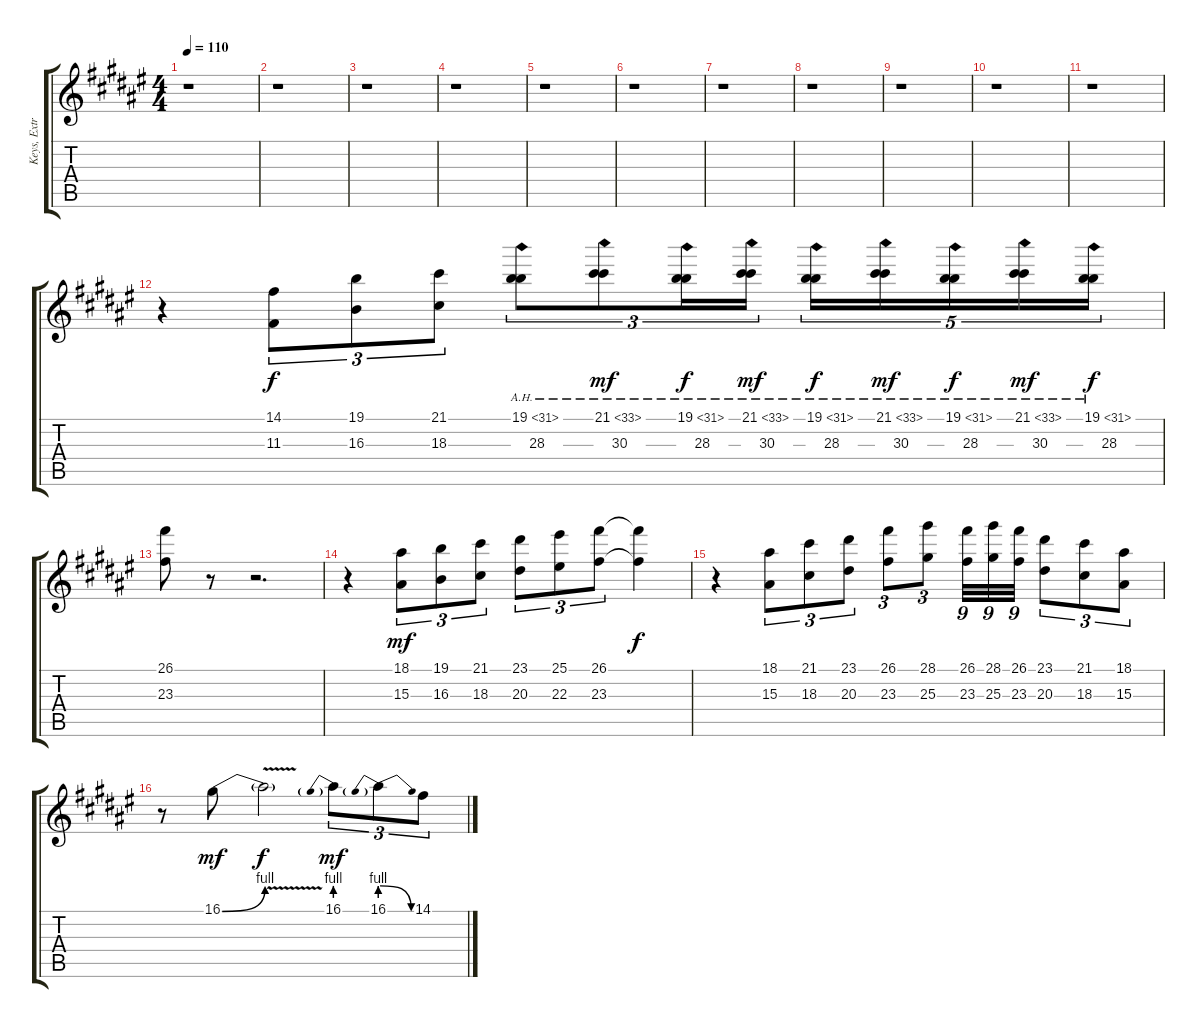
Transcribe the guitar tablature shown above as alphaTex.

\track ("Keys, Extra Guitar, Etc." "Keys, Extr") {instrument brightacousticpiano}
\staff {score tabs}
\tuning (E4 B3 G3 D3 A2 E2) {hide}
\ts (4 4)
\tempo 110
\clef g2
\ks f#
r.1{dy f} |
r.1 |
r.1 |
r.1 |
r.1 |
r.1 |
r.1 |
r.1 |
r.1 |
r.1 |
r.1 |
r.4 (14.1 11.3).8{tu (3 2) balance 8 instrument celesta} (19.1 16.3).8{tu (3 2)} (21.1 18.3).8{tu (3 2)} (19.1{ah 12} 28.3).8{tu (3 2)} (21.1{ah 12} 30.3).8{tu (3 2) dy mf} (19.1{ah 12} 28.3).16{tu (3 2) dy f} (21.1{ah 12} 30.3).16{tu (3 2) dy mf} (19.1{ah 12} 28.3).16{tu (5 4) dy f} (21.1{ah 12} 30.3).16{tu (5 4) dy mf} (19.1{ah 12} 28.3).16{tu (5 4) dy f} (21.1{ah 12} 30.3).16{tu (5 4) dy mf} (19.1{ah 12} 28.3).16{tu (5 4) dy f} |
(26.1 23.3).8 r.8 r.2{d} |
r.4 (18.1 15.3).8{tu (3 2) dy mf} (19.1 16.3).8{tu (3 2)} (21.1 18.3).8{tu (3 2)} (23.1 20.3).8{tu (3 2)} (25.1 22.3).8{tu (3 2)} (26.1 23.3).8{tu (3 2)} (26.1{t} 23.3{t}).4{dy f} |
r.4 (18.1 15.3).8{tu (3 2)} (21.1 18.3).8{tu (3 2)} (23.1 20.3).8{tu (3 2)} (26.1 23.3).8{tu (3 2)} (28.1 25.3).8{tu (3 2)} (26.1 23.3).32{tu (9 8)} (28.1 25.3).32{tu (9 8)} (26.1 23.3).32{tu (9 8)} (23.1 20.3).8{tu (3 2)} (21.1 18.3).8{tu (3 2)} (18.1 15.3).8{tu (3 2)} |
r.8 16.1{be (bend 0 0 60 4)}.8{dy mf balance 1 instrument overdrivenguitar} 16.1{v t}.2{dy f} 16.1{be (prebend 0 4 60 4)}.8{tu (3 2) dy mf} 16.1{be (prebendrelease 0 4 60 0)}.8{tu (3 2)} 14.1.8{tu (3 2)}
